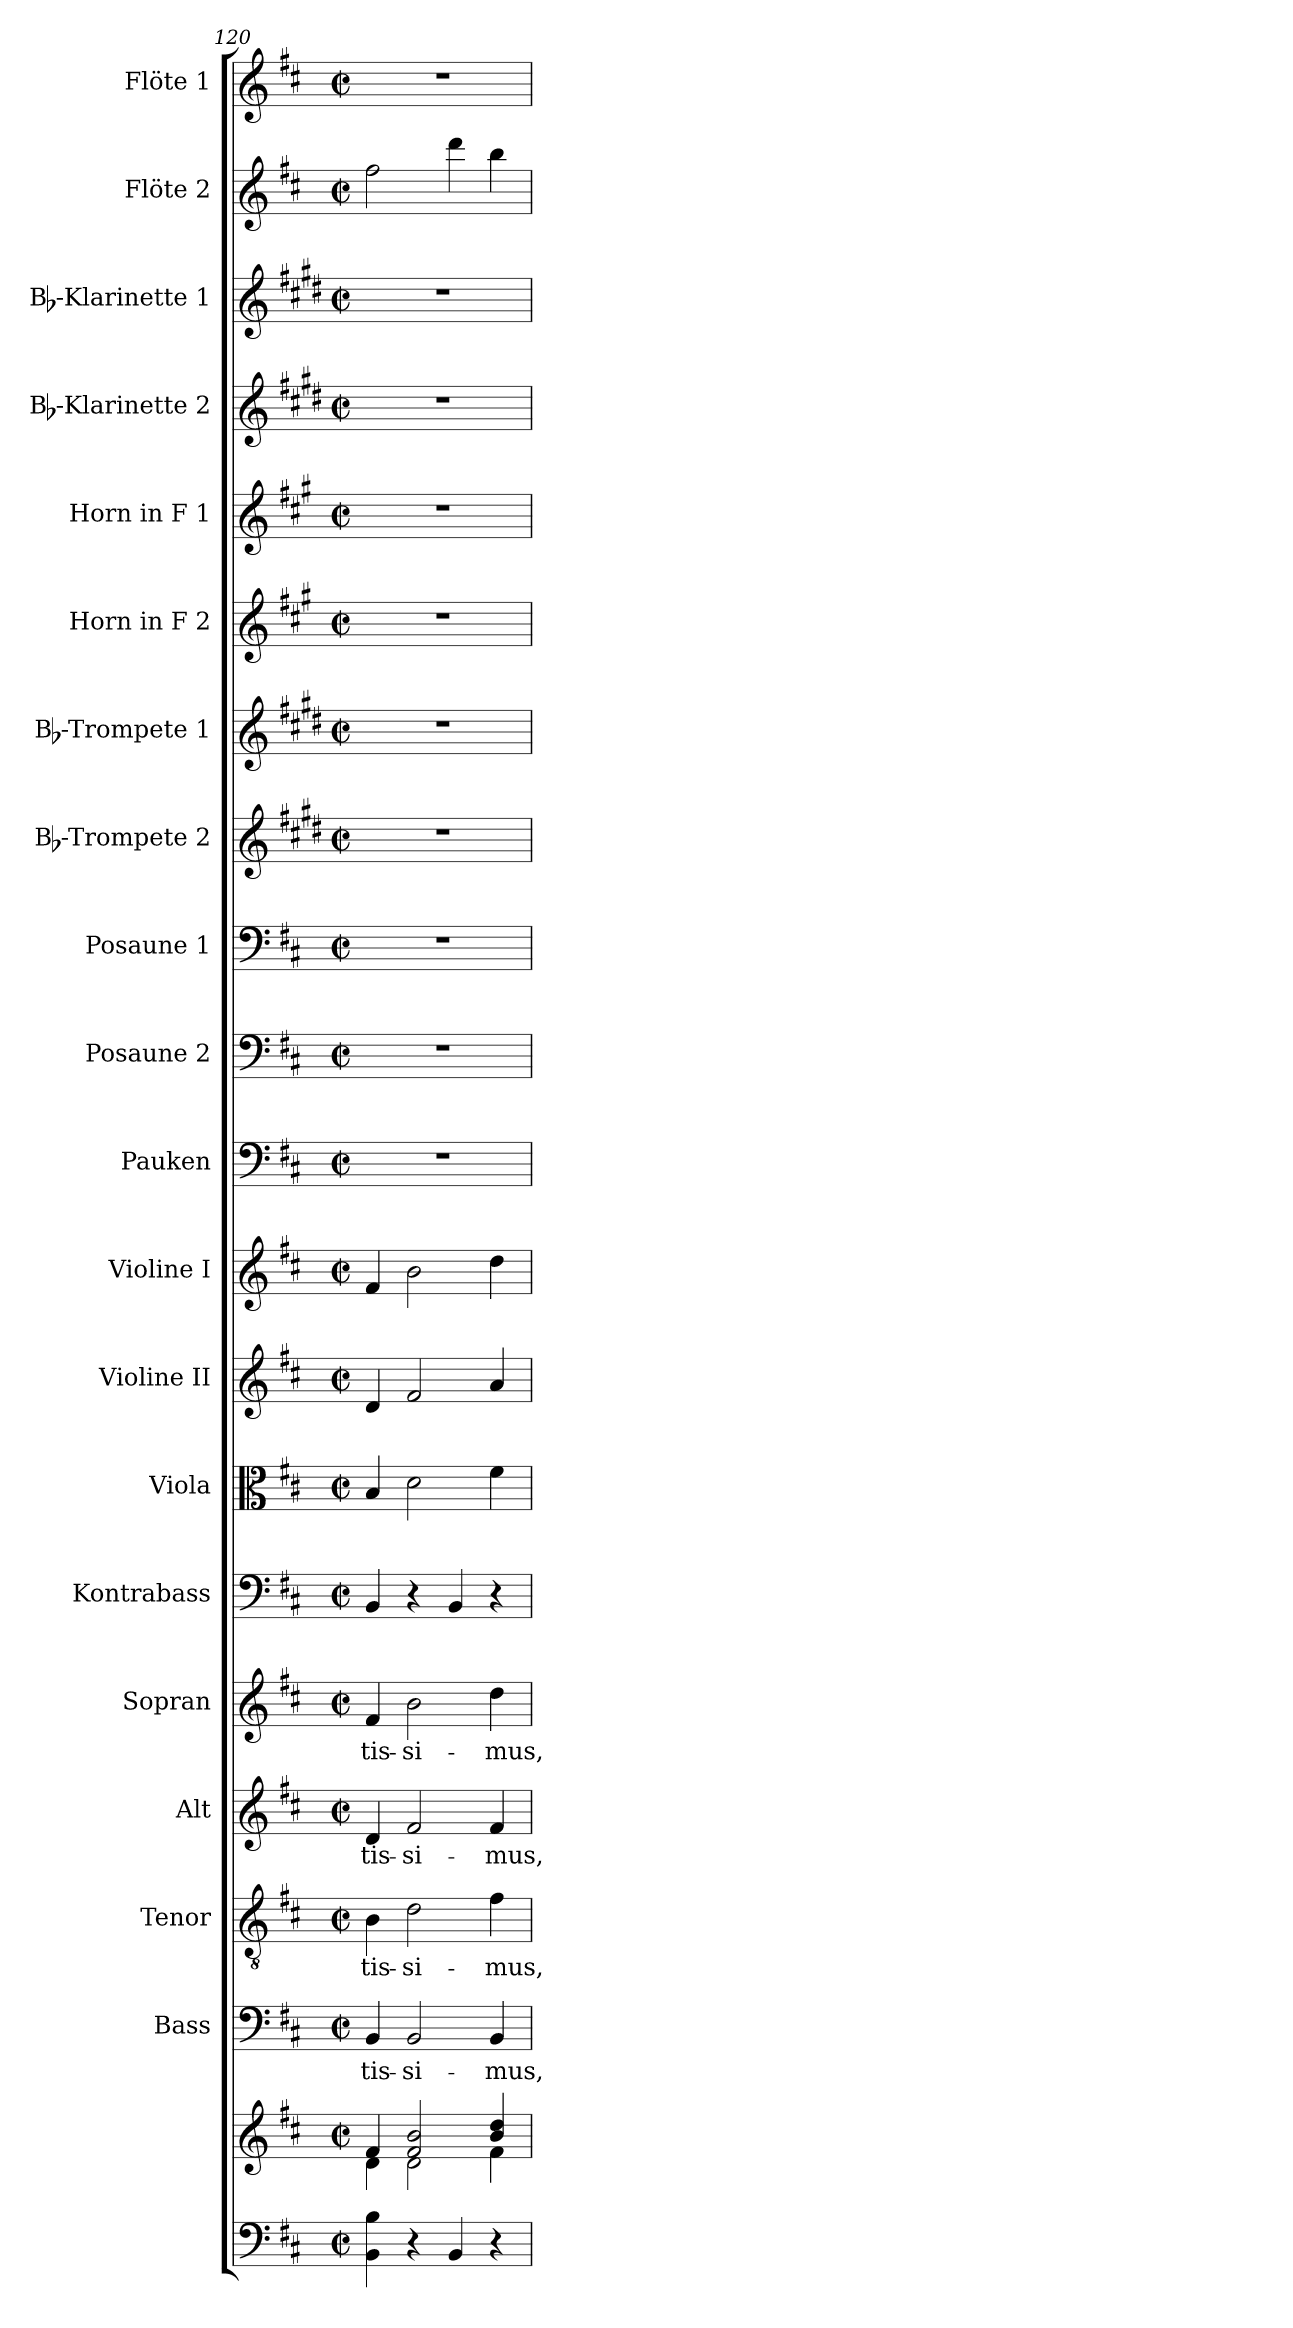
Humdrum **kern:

**kern	**kern	**kern	**text	**kern	**text	**kern	**text	**kern	**text	**kern	**kern	**kern	**kern	**kern	**kern	**kern	**kern	**kern	**kern	**kern	**kern	**kern	**kern	**kern
*part20	*part20	*part19	*part19	*part18	*part18	*part17	*part17	*part16	*part16	*part15	*part14	*part13	*part12	*part11	*part10	*part9	*part8	*part7	*part6	*part5	*part4	*part3	*part2	*part1
*staff21	*staff20	*staff19	*staff19	*staff18	*staff18	*staff17	*staff17	*staff16	*staff16	*staff15	*staff14	*staff13	*staff12	*staff11	*staff10	*staff9	*staff8	*staff7	*staff6	*staff5	*staff4	*staff3	*staff2	*staff1
*	*	*I"Bass	*	*I"Tenor	*	*I"Alt	*	*I"Sopran	*	*I"Kontrabass	*I"Viola	*I"Violine II	*I"Violine I	*I"Pauken	*I"Posaune 2	*I"Posaune 1	*I"Bb-Trompete 2	*I"Bb-Trompete 1	*I"Horn in F 2	*I"Horn in F 1	*I"Bb-Klarinette 2	*I"Bb-Klarinette 1	*I"Flöte 2	*I"Flöte 1
*	*	*I'B.	*	*I'T.	*	*I'A.	*	*I'S.	*	*I'Kb.	*I'Vla.	*I'Vl. II	*I'Vl. I	*I'Pk.	*I'Pos. 2	*I'Pos. 1	*I'Bb Trp. 2	*I'Bb Trp. 1	*	*	*I'Bb Kl. 2	*I'Bb Kl. 1	*I'Fl. 2	*I'Fl. 1
*clefF4	*clefG2	*clefF4	*	*clefGv2	*	*clefG2	*	*clefG2	*	*clefF4	*clefC3	*clefG2	*clefG2	*clefF4	*clefF4	*clefF4	*clefG2	*clefG2	*clefG2	*clefG2	*clefG2	*clefG2	*clefG2	*clefG2
*	*	*	*	*	*	*	*	*	*	*ITrd7c12	*	*	*	*	*	*	*ITrd1c2	*ITrd1c2	*ITrd4c7	*ITrd4c7	*ITrd1c2	*ITrd1c2	*	*
*k[f#c#]	*k[f#c#]	*k[f#c#]	*	*k[f#c#]	*	*k[f#c#]	*	*k[f#c#]	*	*k[f#c#]	*k[f#c#]	*k[f#c#]	*k[f#c#]	*k[f#c#]	*k[f#c#]	*k[f#c#]	*k[f#c#]	*k[f#c#]	*k[f#c#]	*k[f#c#]	*k[f#c#]	*k[f#c#]	*k[f#c#]	*k[f#c#]
*D:	*D:	*D:	*	*D:	*	*D:	*	*D:	*	*D:	*D:	*D:	*D:	*D:	*D:	*D:	*D:	*D:	*D:	*D:	*D:	*D:	*D:	*D:
*M2/2	*M2/2	*M2/2	*	*M2/2	*	*M2/2	*	*M2/2	*	*M2/2	*M2/2	*M2/2	*M2/2	*M2/2	*M2/2	*M2/2	*M2/2	*M2/2	*M2/2	*M2/2	*M2/2	*M2/2	*M2/2	*M2/2
*met(c|)	*met(c|)	*met(c|)	*	*met(c|)	*	*met(c|)	*	*met(c|)	*	*met(c|)	*met(c|)	*met(c|)	*met(c|)	*met(c|)	*met(c|)	*met(c|)	*met(c|)	*met(c|)	*met(c|)	*met(c|)	*met(c|)	*met(c|)	*met(c|)	*met(c|)
=120	=120	=120	=120	=120	=120	=120	=120	=120	=120	=120	=120	=120	=120	=120	=120	=120	=120	=120	=120	=120	=120	=120	=120	=120
*	*^	*	*	*	*	*	*	*	*	*	*	*	*	*	*	*	*	*	*	*	*	*	*	*
!	!	!	!	!LO:LY:b	!	!LO:LY:b	!	!LO:LY:b	!	!LO:LY:b	!	!	!	!	!	!	!	!	!	!	!	!	!	!	!
4BB\ 4B\	4f#/	4d\	4BB/	-tis-	4B\	-tis-	4d/	-tis-	4f#/	-tis-	4BBB/	4B/	4d/	4f#/	1r	1r	1r	1r	1r	1r	1r	1r	1r	2ff#\	1r
!	!	!	!	!LO:LY:b	!	!LO:LY:b	!	!LO:LY:b	!	!LO:LY:b	!	!	!	!	!	!	!	!	!	!	!	!	!	!	!
4r	2f#/ 2b/	2d\	2BB/	-si-	2d\	-si-	2f#/	-si-	2b\	-si-	4r	2d\	2f#/	2b\	.	.	.	.	.	.	.	.	.	.	.
4BB/	.	.	.	.	.	.	.	.	.	.	4BBB/	.	.	.	.	.	.	.	.	.	.	.	.	4ddd\	.
!	!	!	!	!LO:LY:b	!	!LO:LY:b	!	!LO:LY:b	!	!LO:LY:b	!	!	!	!	!	!	!	!	!	!	!	!	!	!	!
4r	4b/ 4dd/	4f#\	4BB/	-mus,	4f#\	-mus,	4f#/	-mus,	4dd\	-mus,	4r	4f#\	4a/	4dd\	.	.	.	.	.	.	.	.	.	4bb\	.
*	*v	*v	*	*	*	*	*	*	*	*	*	*	*	*	*	*	*	*	*	*	*	*	*	*	*
=	=	=	=	=	=	=	=	=	=	=	=	=	=	=	=	=	=	=	=	=	=	=	=	=
*-	*-	*-	*-	*-	*-	*-	*-	*-	*-	*-	*-	*-	*-	*-	*-	*-	*-	*-	*-	*-	*-	*-	*-	*-
